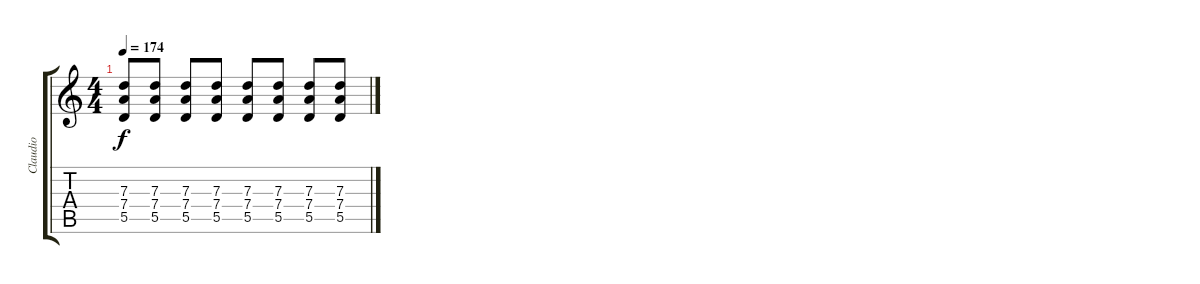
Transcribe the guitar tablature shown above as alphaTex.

\track ("Claudio" "Claudio") {instrument overdrivenguitar}
\staff {score tabs}
\tuning (E4 B3 G3 D3 A2 E2) {hide}
\ts (4 4)
\tempo 174
\clef g2
\ks c
(7.3{t} 7.4{t} 5.5{t}).8{dy f} (7.3 7.4 5.5).8 (7.3 7.4 5.5).8 (7.3 7.4 5.5).8 (7.3 7.4 5.5).8 (7.3 7.4 5.5).8 (7.3 7.4 5.5).8 (7.3 7.4 5.5).8
